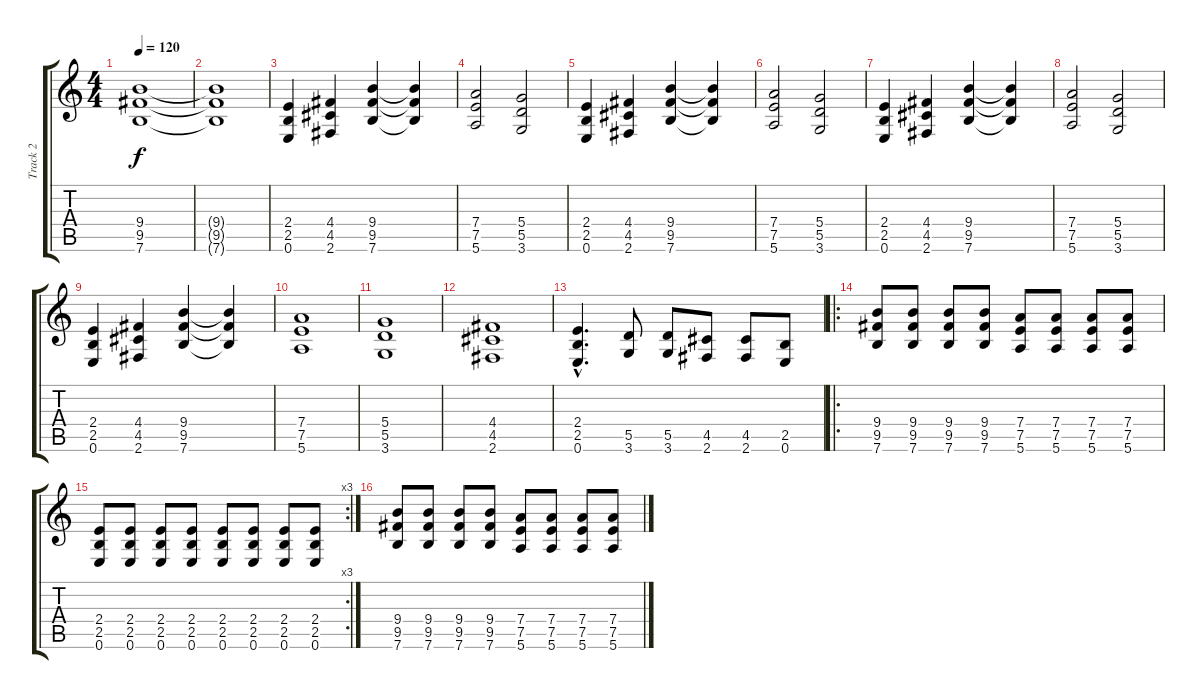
\track ("Track 2" "Track 2") {instrument distortionguitar}
\staff {score tabs}
\tuning (E4 B3 G3 D3 A2 E2) {hide}
\ts (4 4)
\tempo 120
\clef g2
\ks c
(9.4 9.5 7.6).1{dy f} |
(9.4{t} 9.5{t} 7.6{t}).1 |
(2.4 2.5 0.6).4 (4.4 4.5 2.6).4 (9.4 9.5 7.6).4 (9.4{t} 9.5{t} 7.6{t}).4 |
(7.4 7.5 5.6).2 (5.4 5.5 3.6).2 |
(2.4 2.5 0.6).4 (4.4 4.5 2.6).4 (9.4 9.5 7.6).4 (9.4{t} 9.5{t} 7.6{t}).4 |
(7.4 7.5 5.6).2 (5.4 5.5 3.6).2 |
(2.4 2.5 0.6).4 (4.4 4.5 2.6).4 (9.4 9.5 7.6).4 (9.4{t} 9.5{t} 7.6{t}).4 |
(7.4 7.5 5.6).2 (5.4 5.5 3.6).2 |
(2.4 2.5 0.6).4 (4.4 4.5 2.6).4 (9.4 9.5 7.6).4 (9.4{t} 9.5{t} 7.6{t}).4 |
(7.4 7.5 5.6).1 |
(5.4 5.5 3.6).1 |
(4.4 4.5 2.6).1 |
(2.4{hac} 2.5{hac} 0.6{hac}).4{d} (5.5 3.6).8 (5.5 3.6).8 (4.5 2.6).8 (4.5 2.6).8 (2.5 0.6).8 |
\ro
(9.4 9.5 7.6).8 (9.4 9.5 7.6).8 (9.4 9.5 7.6).8 (9.4 9.5 7.6).8 (7.4 7.5 5.6).8 (7.4 7.5 5.6).8 (7.4 7.5 5.6).8 (7.4 7.5 5.6).8 |
\rc 3
(2.4 2.5 0.6).8 (2.4 2.5 0.6).8 (2.4 2.5 0.6).8 (2.4 2.5 0.6).8 (2.4 2.5 0.6).8 (2.4 2.5 0.6).8 (2.4 2.5 0.6).8 (2.4 2.5 0.6).8 |
(9.4 9.5 7.6).8 (9.4 9.5 7.6).8 (9.4 9.5 7.6).8 (9.4 9.5 7.6).8 (7.4 7.5 5.6).8 (7.4 7.5 5.6).8 (7.4 7.5 5.6).8 (7.4 7.5 5.6).8
